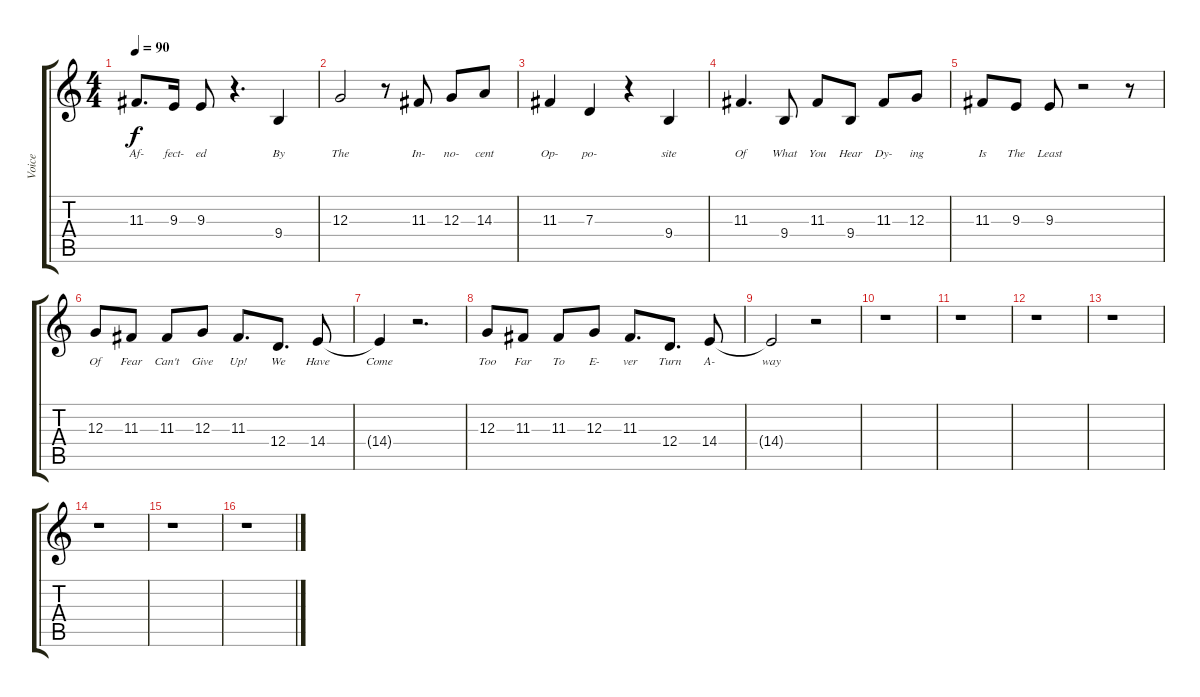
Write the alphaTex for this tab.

\track ("Voice" "Voice") {instrument clarinet}
\staff {score tabs}
\tuning (E4 B3 G3 D3 A2 E2) {hide}
\ts (4 4)
\tempo 90
\clef g2
\ks c
11.3.8{d lyrics (0 "Af-") lyrics (1 "") lyrics (2 "") lyrics (3 "") lyrics (4 "") dy f} 9.3.16{lyrics (0 "fect-") lyrics (1 "") lyrics (2 "") lyrics (3 "") lyrics (4 "")} 9.3.8{lyrics (0 "ed") lyrics (1 "") lyrics (2 "") lyrics (3 "") lyrics (4 "")} r.4{d} 9.4.4{lyrics (0 "By") lyrics (1 "") lyrics (2 "") lyrics (3 "") lyrics (4 "")} |
12.3.2{lyrics (0 "The") lyrics (1 "") lyrics (2 "") lyrics (3 "") lyrics (4 "")} r.8 11.3.8{lyrics (0 "In-") lyrics (1 "") lyrics (2 "") lyrics (3 "") lyrics (4 "")} 12.3.8{lyrics (0 "no-") lyrics (1 "") lyrics (2 "") lyrics (3 "") lyrics (4 "")} 14.3.8{lyrics (0 "cent") lyrics (1 "") lyrics (2 "") lyrics (3 "") lyrics (4 "")} |
11.3.4{lyrics (0 "Op-") lyrics (1 "") lyrics (2 "") lyrics (3 "") lyrics (4 "")} 7.3.4{lyrics (0 "po-") lyrics (1 "") lyrics (2 "") lyrics (3 "") lyrics (4 "")} r.4 9.4.4{lyrics (0 "site") lyrics (1 "") lyrics (2 "") lyrics (3 "") lyrics (4 "")} |
11.3.4{d lyrics (0 "Of") lyrics (1 "") lyrics (2 "") lyrics (3 "") lyrics (4 "")} 9.4.8{lyrics (0 "What") lyrics (1 "") lyrics (2 "") lyrics (3 "") lyrics (4 "")} 11.3.8{lyrics (0 "You") lyrics (1 "") lyrics (2 "") lyrics (3 "") lyrics (4 "")} 9.4.8{lyrics (0 "Hear") lyrics (1 "") lyrics (2 "") lyrics (3 "") lyrics (4 "")} 11.3.8{lyrics (0 "Dy-") lyrics (1 "") lyrics (2 "") lyrics (3 "") lyrics (4 "")} 12.3.8{lyrics (0 "ing") lyrics (1 "") lyrics (2 "") lyrics (3 "") lyrics (4 "")} |
11.3.8{lyrics (0 "Is") lyrics (1 "") lyrics (2 "") lyrics (3 "") lyrics (4 "")} 9.3.8{lyrics (0 "The") lyrics (1 "") lyrics (2 "") lyrics (3 "") lyrics (4 "")} 9.3.8{lyrics (0 "Least") lyrics (1 "") lyrics (2 "") lyrics (3 "") lyrics (4 "")} r.2 r.8 |
12.3.8{lyrics (0 "Of") lyrics (1 "") lyrics (2 "") lyrics (3 "") lyrics (4 "")} 11.3.8{lyrics (0 "Fear") lyrics (1 "") lyrics (2 "") lyrics (3 "") lyrics (4 "")} 11.3.8{lyrics (0 "Can't") lyrics (1 "") lyrics (2 "") lyrics (3 "") lyrics (4 "")} 12.3.8{lyrics (0 "Give") lyrics (1 "") lyrics (2 "") lyrics (3 "") lyrics (4 "")} 11.3.8{d lyrics (0 "Up!") lyrics (1 "") lyrics (2 "") lyrics (3 "") lyrics (4 "")} 12.4.8{d lyrics (0 "We") lyrics (1 "") lyrics (2 "") lyrics (3 "") lyrics (4 "")} 14.4.8{lyrics (0 "Have") lyrics (1 "") lyrics (2 "") lyrics (3 "") lyrics (4 "")} |
14.4{t}.4{lyrics (0 "Come") lyrics (1 "") lyrics (2 "") lyrics (3 "") lyrics (4 "")} r.2{d} |
12.3.8{lyrics (0 "Too") lyrics (1 "") lyrics (2 "") lyrics (3 "") lyrics (4 "")} 11.3.8{lyrics (0 "Far") lyrics (1 "") lyrics (2 "") lyrics (3 "") lyrics (4 "")} 11.3.8{lyrics (0 "To") lyrics (1 "") lyrics (2 "") lyrics (3 "") lyrics (4 "")} 12.3.8{lyrics (0 "E-") lyrics (1 "") lyrics (2 "") lyrics (3 "") lyrics (4 "")} 11.3.8{d lyrics (0 "ver") lyrics (1 "") lyrics (2 "") lyrics (3 "") lyrics (4 "")} 12.4.8{d lyrics (0 "Turn") lyrics (1 "") lyrics (2 "") lyrics (3 "") lyrics (4 "")} 14.4.8{lyrics (0 "A-") lyrics (1 "") lyrics (2 "") lyrics (3 "") lyrics (4 "")} |
14.4{t}.2{lyrics (0 "way") lyrics (1 "") lyrics (2 "") lyrics (3 "") lyrics (4 "")} r.2 |
r.1 |
r.1 |
r.1 |
r.1 |
r.1 |
r.1 |
r.1
